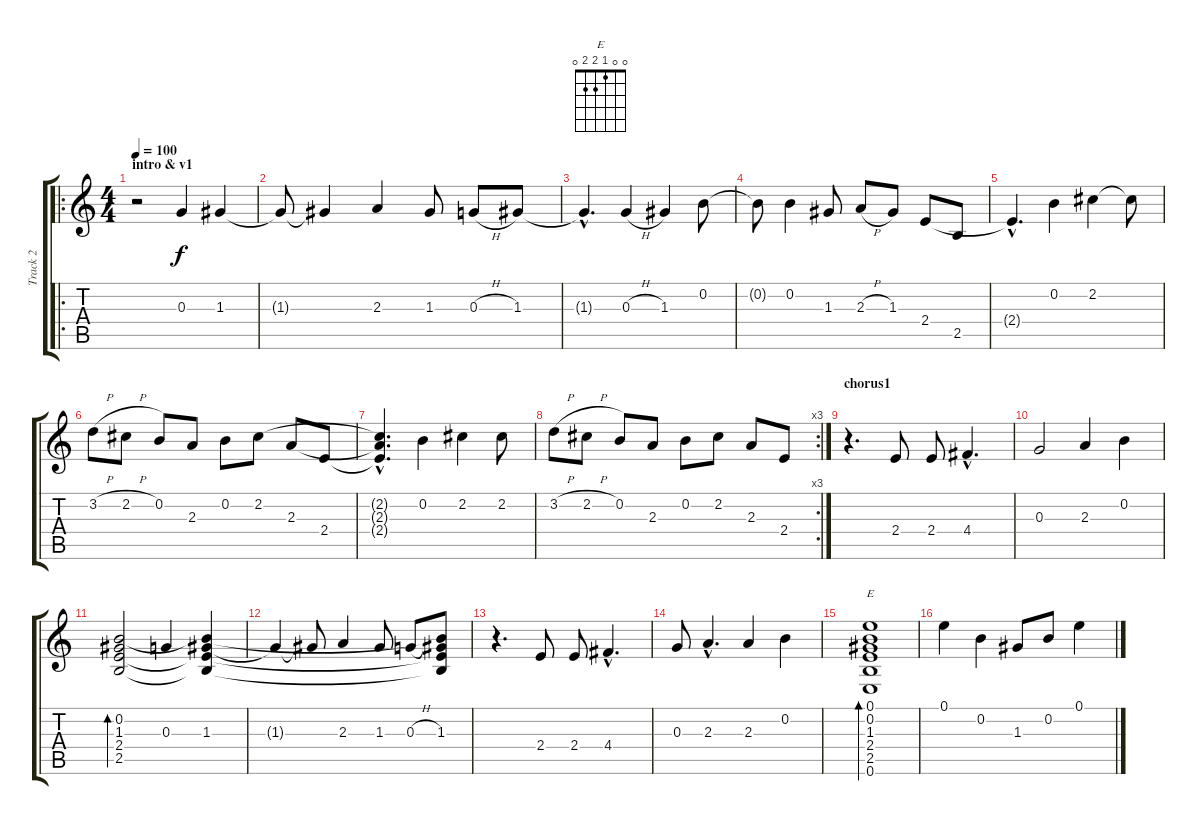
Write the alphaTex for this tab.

\track ("Track 2" "Track 2") {instrument overdrivenguitar}
\staff {score tabs}
\tuning (E4 B3 G3 D3 A2 E2) {hide}
\chord ("E" 0 0 1 2 2 0)
\ro
\ts (4 4)
\section ("" "intro & v1")
\tempo 100
\clef g2
\ks c
r.2{dy f instrument overdrivenguitar} 0.3.4 1.3.4 |
1.3{t}.8 1.3{t}.4 2.3.4 1.3.8 0.3{h}.8 1.3.8 |
1.3{hac t}.4{d} 0.3{h}.4 1.3.4 0.2.8 |
0.2{t}.8 0.2.4 1.3.8 2.3{h}.8 1.3.8 2.4.8 2.5.8 |
2.4{hac t}.4{d} 0.2.4 2.2.4 2.2{t}.8 |
3.2{h}.8 2.2{h}.8 0.2.8 2.3.8 0.2.8 2.2.8 2.3.8 2.4.8 |
(2.2{hac t} 2.3{hac t} 2.4{hac t}).4{d} 0.2.4 2.2.4 2.2.8 |
\rc 3
3.2{h}.8 2.2{h}.8 0.2.8 2.3.8 0.2.8 2.2.8 2.3.8 2.4.8 |
\section ("" "chorus1")
r.4{d} 2.4.8 2.4.8 4.4{hac}.4{d} |
0.3.2 2.3.4 0.2.4 |
(0.2 1.3 2.4 2.5).2{bd 60} 0.3.4 (0.2{t} 1.3 2.4{t} 2.5{t}).4 |
1.3{t}.4 1.3{t}.8 2.3.4 1.3.8 0.3{h}.8 (0.2{t} 1.3 2.4{t} 2.5{t}).8 |
r.4{d} 2.4.8 2.4.8 4.4{hac}.4{d} |
0.3.8 2.3{hac}.4{d} 2.3.4 0.2.4 |
(0.1 0.2 1.3 2.4 2.5 0.6).1{bd 480 ch "E"} |
0.1.4 0.2.4 1.3.8 0.2.8 0.1.4
